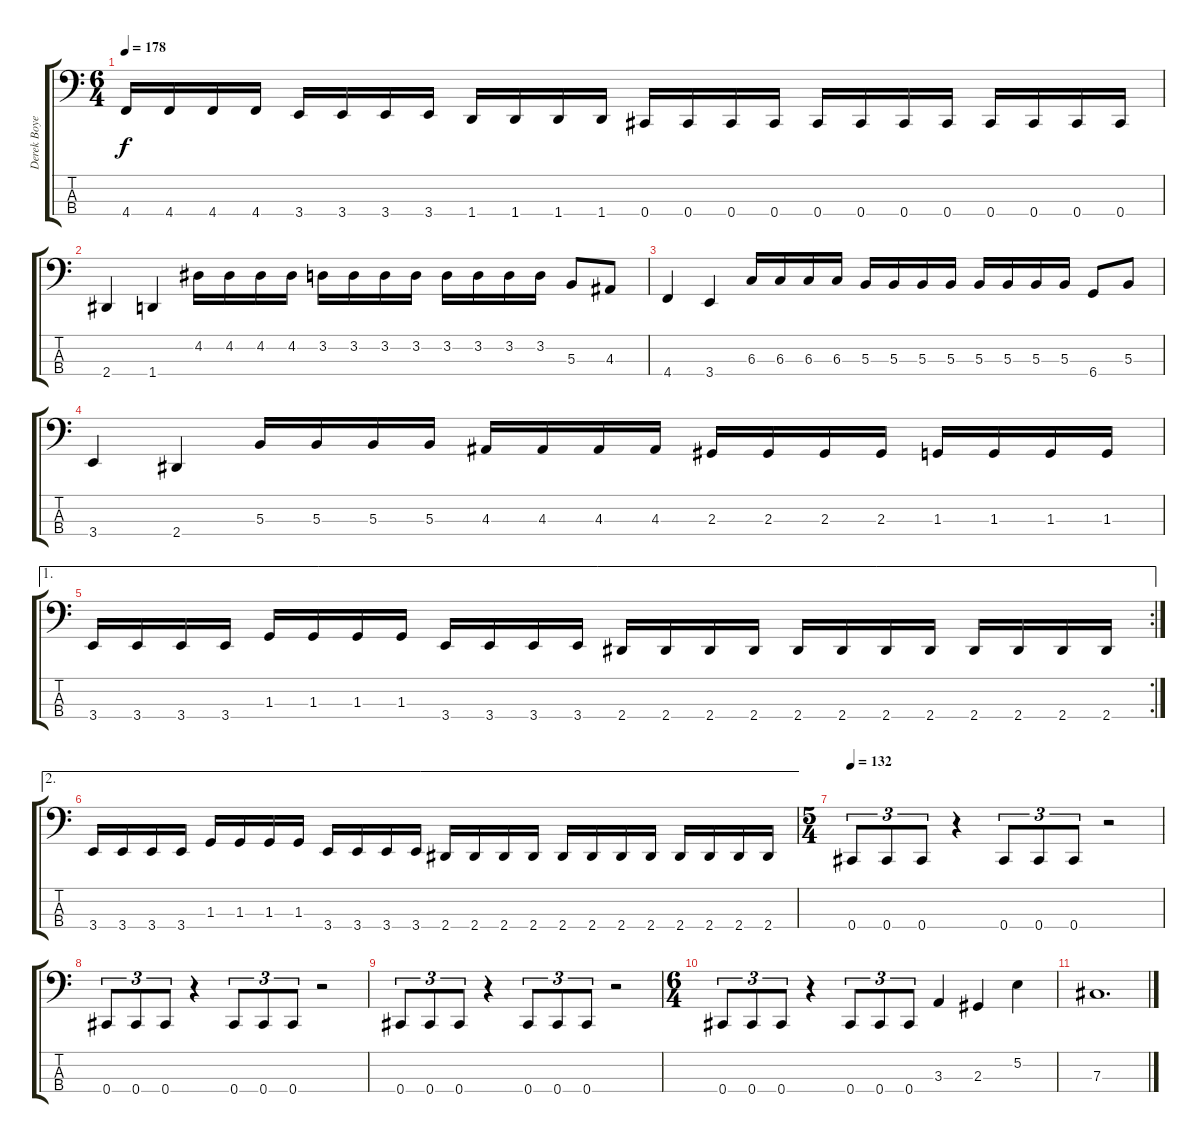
\track ("Derek Boyer" "Derek Boye") {instrument electricbassfinger}
\staff {score tabs}
\tuning (E2 B1 Gb1 Db1) {hide}
\ts (6 4)
\tempo 178
\clef f4
\ks c
4.4.16{dy f} 4.4.16 4.4.16 4.4.16 3.4.16 3.4.16 3.4.16 3.4.16 1.4.16 1.4.16 1.4.16 1.4.16 0.4.16 0.4.16 0.4.16 0.4.16 0.4.16 0.4.16 0.4.16 0.4.16 0.4.16 0.4.16 0.4.16 0.4.16 |
2.4.4 1.4.4 4.2.16 4.2.16 4.2.16 4.2.16 3.2.16 3.2.16 3.2.16 3.2.16 3.2.16 3.2.16 3.2.16 3.2.16 5.3.8 4.3.8 |
4.4.4 3.4.4 6.3.16 6.3.16 6.3.16 6.3.16 5.3.16 5.3.16 5.3.16 5.3.16 5.3.16 5.3.16 5.3.16 5.3.16 6.4.8 5.3.8 |
3.4.4 2.4.4 5.3.16 5.3.16 5.3.16 5.3.16 4.3.16 4.3.16 4.3.16 4.3.16 2.3.16 2.3.16 2.3.16 2.3.16 1.3.16 1.3.16 1.3.16 1.3.16 |
\ae 1
\rc 2
3.4.16 3.4.16 3.4.16 3.4.16 1.3.16 1.3.16 1.3.16 1.3.16 3.4.16 3.4.16 3.4.16 3.4.16 2.4.16 2.4.16 2.4.16 2.4.16 2.4.16 2.4.16 2.4.16 2.4.16 2.4.16 2.4.16 2.4.16 2.4.16 |
\ae 2
3.4.16 3.4.16 3.4.16 3.4.16 1.3.16 1.3.16 1.3.16 1.3.16 3.4.16 3.4.16 3.4.16 3.4.16 2.4.16 2.4.16 2.4.16 2.4.16 2.4.16 2.4.16 2.4.16 2.4.16 2.4.16 2.4.16 2.4.16 2.4.16 |
\ts (5 4)
\tempo 132
0.4.8{tu (3 2)} 0.4.8{tu (3 2)} 0.4.8{tu (3 2)} r.4 0.4.8{tu (3 2)} 0.4.8{tu (3 2)} 0.4.8{tu (3 2)} r.2 |
0.4.8{tu (3 2)} 0.4.8{tu (3 2)} 0.4.8{tu (3 2)} r.4 0.4.8{tu (3 2)} 0.4.8{tu (3 2)} 0.4.8{tu (3 2)} r.2 |
0.4.8{tu (3 2)} 0.4.8{tu (3 2)} 0.4.8{tu (3 2)} r.4 0.4.8{tu (3 2)} 0.4.8{tu (3 2)} 0.4.8{tu (3 2)} r.2 |
\ts (6 4)
0.4.8{tu (3 2)} 0.4.8{tu (3 2)} 0.4.8{tu (3 2)} r.4 0.4.8{tu (3 2)} 0.4.8{tu (3 2)} 0.4.8{tu (3 2)} 3.3.4 2.3.4 5.2.4 |
7.3.1{d}
